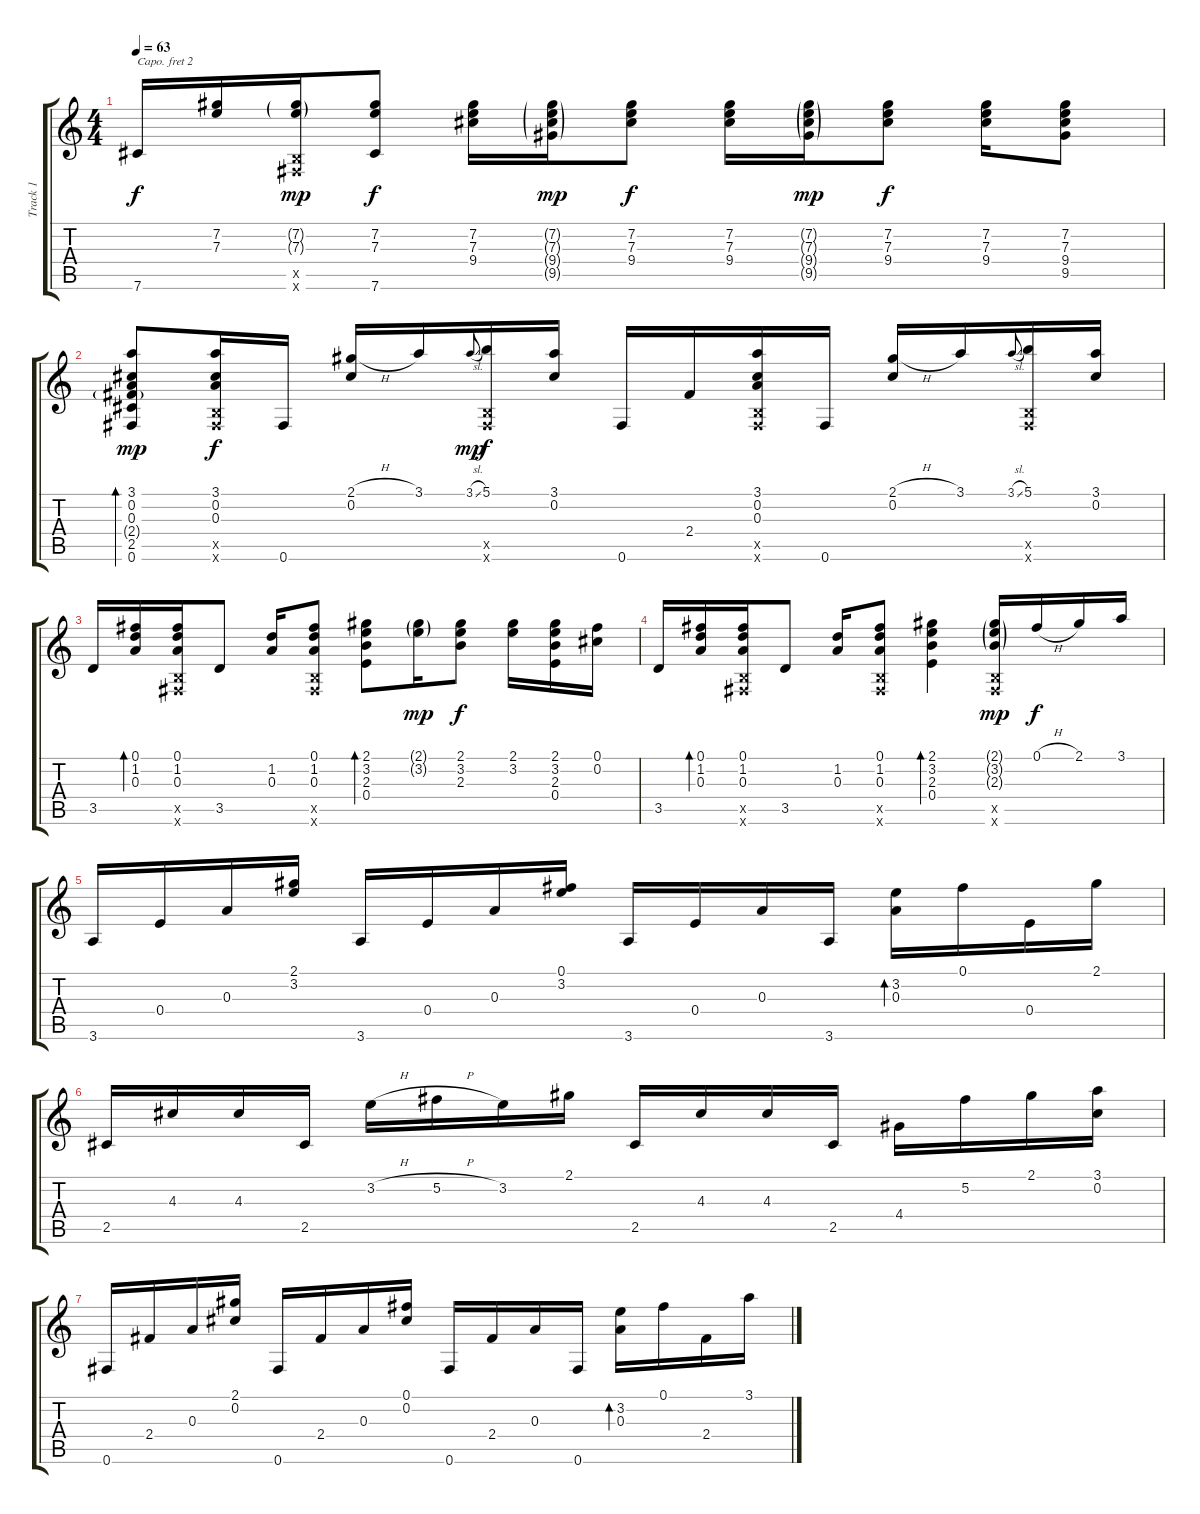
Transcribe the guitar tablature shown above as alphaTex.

\track ("Track 1" "Track 1") {instrument acousticguitarsteel}
\staff {score tabs}
\capo 2
\tuning (E4 B3 G3 D3 A2 E2) {hide}
\ts (4 4)
\tempo 63
\clef g2
\ks c
7.6.16{dy f} (7.2 7.3).16 (7.2{g} 7.3{g} 0.5{x} 0.6{x}).16{dy mp} (7.2 7.3 7.6).8{dy f} (7.2 7.3 9.4).16 (7.2{g} 7.3{g} 9.4{g} 9.5{g}).16{dy mp} (7.2 7.3 9.4).8{dy f} (7.2 7.3 9.4).16 (7.2{g} 7.3{g} 9.4{g} 9.5{g}).16{dy mp} (7.2 7.3 9.4).8{dy f} (7.2 7.3 9.4).16 (7.2 7.3 9.4 9.5).8 |
(3.1 0.2 0.3 2.4{g} 2.5 0.6).8{bd 60 dy mp} (3.1 0.2 0.3 0.5{x} 0.6{x}).16{dy f} 0.6.16 (2.1{h} 0.2).16 3.1.16 3.1{sl}.8{gr onbeat dy mp} (5.1 0.5{x} 0.6{x}).16{dy f} (3.1 0.2).16 0.6.16 2.4.16 (3.1 0.2 0.3 0.5{x} 0.6{x}).16 0.6.16 (2.1{h} 0.2).16 3.1.16 3.1{sl}.8{gr onbeat} (5.1 0.5{x} 0.6{x}).16 (3.1 0.2).16 |
3.5.16 (0.1 1.2 0.3).16{bd 60} (0.1 1.2 0.3 0.5{x} 0.6{x}).16 3.5.8 (1.2 0.3).16 (0.1 1.2 0.3 0.5{x} 0.6{x}).8 (2.1 3.2 2.3 0.4).8{bd 60} (2.1{g} 3.2{g}).16{dy mp} (2.1 3.2 2.3).8{dy f} (2.1 3.2).16 (2.1 3.2 2.3 0.4).16 (0.1 0.2).16 |
3.5.16 (0.1 1.2 0.3).16{bd 60} (0.1 1.2 0.3 0.5{x} 0.6{x}).16 3.5.8 (1.2 0.3).16 (0.1 1.2 0.3 0.5{x} 0.6{x}).8 (2.1 3.2 2.3 0.4).4{bd 60} (2.1{g} 3.2{g} 2.3{g} 0.5{x} 0.6{x}).16{dy mp} 0.1{h}.16{dy f} 2.1.16 3.1.16 |
3.6.16 0.4.16 0.3.16 (2.1 3.2).16 3.6.16 0.4.16 0.3.16 (0.1 3.2).16 3.6.16 0.4.16 0.3.16 3.6.16 (3.2 0.3).16{bd 60} 0.1.16 0.4.16 2.1.16 |
2.5.16 4.3.16 4.3.16 2.5.16 3.2{h}.16 5.2{h}.16 3.2.16 2.1.16 2.5.16 4.3.16 4.3.16 2.5.16 4.4.16 5.2.16 2.1.16 (3.1 0.2).16 |
0.6.16 2.4.16 0.3.16 (2.1 0.2).16 0.6.16 2.4.16 0.3.16 (0.1 0.2).16 0.6.16 2.4.16 0.3.16 0.6.16 (3.2 0.3).16{bd 60} 0.1.16 2.4.16 3.1.16
